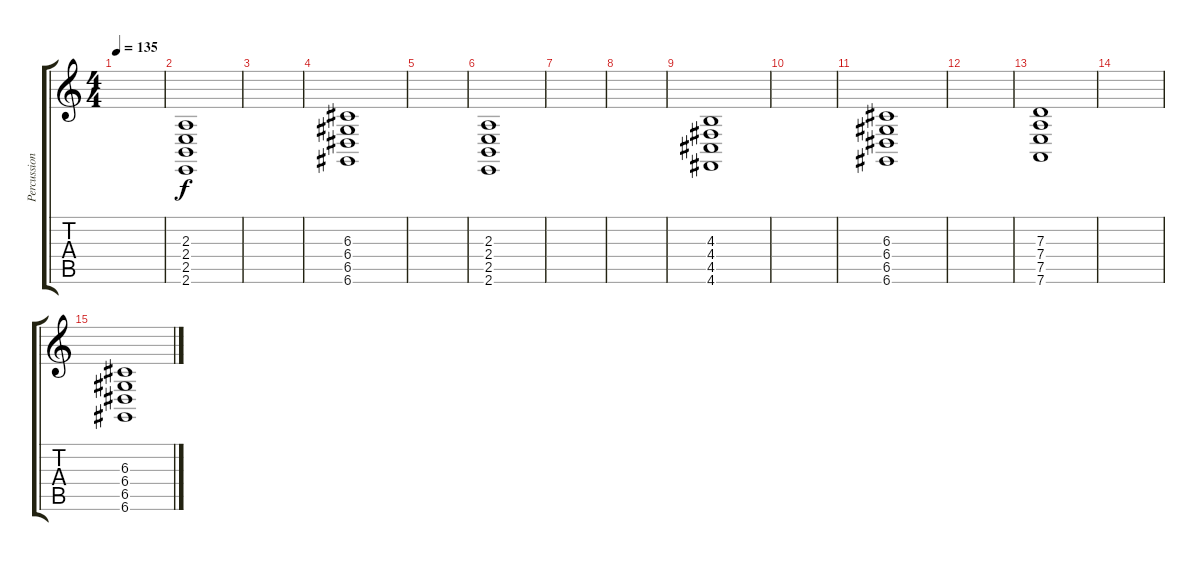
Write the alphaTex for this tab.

\track ("Percussion" "Percussion") {instrument taikodrum}
\staff {score tabs}
\tuning (E4 B3 G3 D3 A2 D2) {hide}
\ts (4 4)
\tempo 135
\clef g2
\ks c
|
(2.3 2.4 2.5 2.6).1 |
|
(6.3 6.4 6.5 6.6).1 |
|
(2.3 2.4 2.5 2.6).1 |
|
|
(4.3 4.4 4.5 4.6).1 |
|
(6.3 6.4 6.5 6.6).1 |
|
(7.3 7.4 7.5 7.6).1 |
|
(6.3 6.4 6.5 6.6).1
